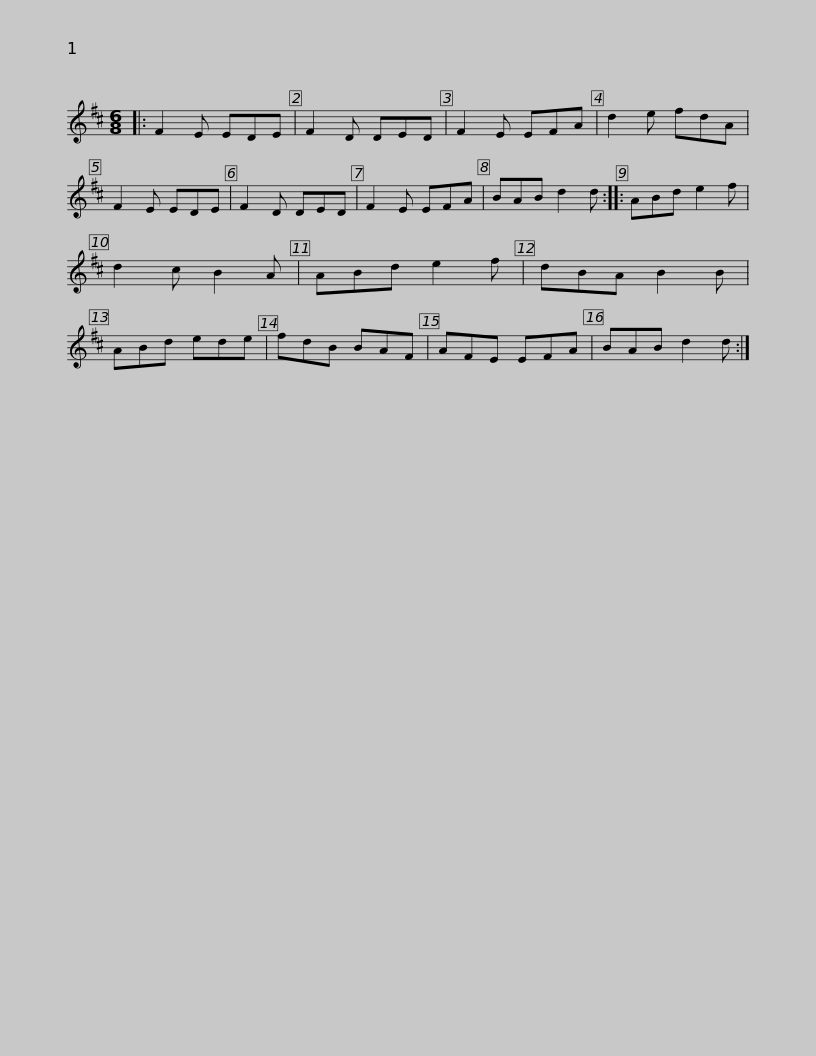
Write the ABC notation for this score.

X:1
L:1/8
M:6/8
I:linebreak $
K:D
V:1 treble
V:1
|: F2 E EDE | F2 D DED | F2 E EFA | d2 e fdA | F2 E EDE | %5
 F2 D DED | F2 E EFA |$ BAB d2 d :: ABd e2 f | d2 c B2 A | %10
 ABd e2 f | dBA B2 B | ABd ede | fdB BAF | AFE EFA |$ %15
 BAB d2 d :| %16
